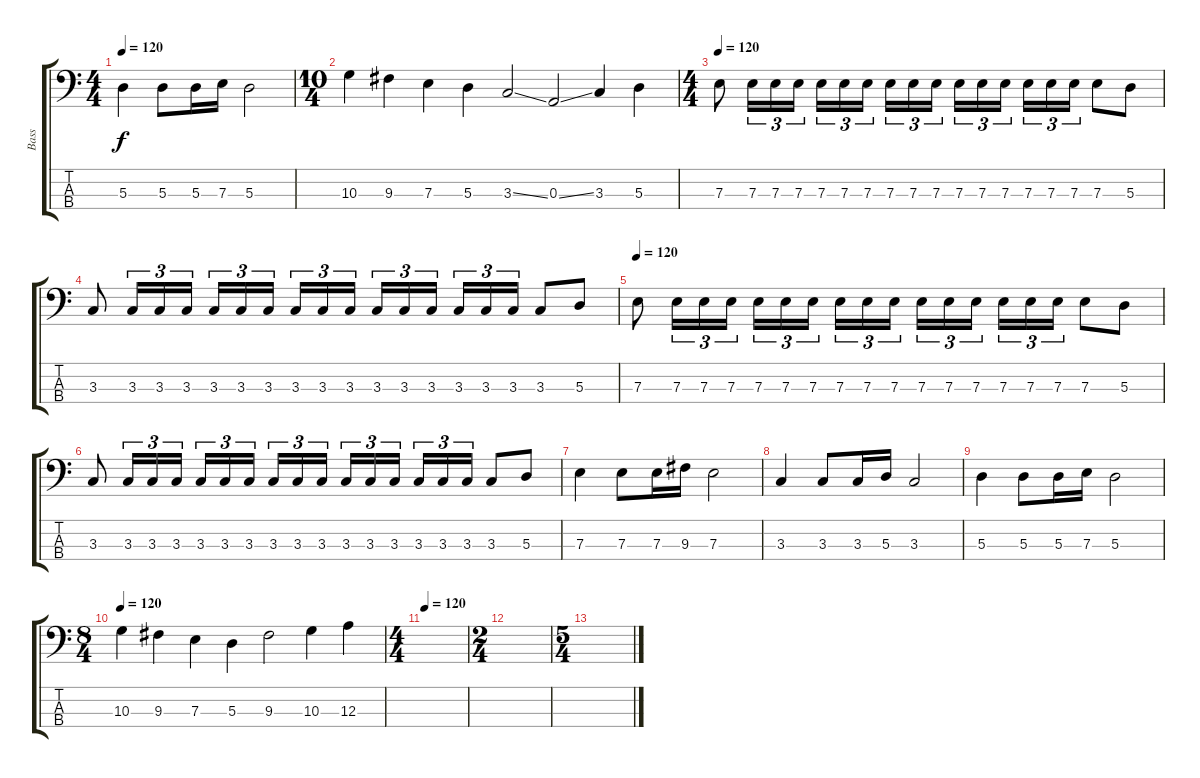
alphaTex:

\track ("Bass" "Bass") {instrument electricbasspick}
\staff {score tabs}
\tuning (G2 D2 A1 E1) {hide}
\ts (4 4)
\tempo 120
\clef f4
\ks c
5.3.4{dy f} 5.3.8 5.3.16 7.3.16 5.3.2 |
\ts (10 4)
10.3.4 9.3.4 7.3.4 5.3.4 3.3{ss}.2 0.3{ss}.2 3.3.4 5.3.4 |
\ts (4 4)
\tempo 120
7.3.8{volume 16} 7.3.16{tu (3 2)} 7.3.16{tu (3 2)} 7.3.16{tu (3 2)} 7.3.16{tu (3 2)} 7.3.16{tu (3 2)} 7.3.16{tu (3 2)} 7.3.16{tu (3 2)} 7.3.16{tu (3 2)} 7.3.16{tu (3 2)} 7.3.16{tu (3 2)} 7.3.16{tu (3 2)} 7.3.16{tu (3 2)} 7.3.16{tu (3 2)} 7.3.16{tu (3 2)} 7.3.16{tu (3 2)} 7.3.8 5.3.8 |
3.3.8 3.3.16{tu (3 2)} 3.3.16{tu (3 2)} 3.3.16{tu (3 2)} 3.3.16{tu (3 2)} 3.3.16{tu (3 2)} 3.3.16{tu (3 2)} 3.3.16{tu (3 2)} 3.3.16{tu (3 2)} 3.3.16{tu (3 2)} 3.3.16{tu (3 2)} 3.3.16{tu (3 2)} 3.3.16{tu (3 2)} 3.3.16{tu (3 2)} 3.3.16{tu (3 2)} 3.3.16{tu (3 2)} 3.3.8 5.3.8 |
\tempo 120
7.3.8 7.3.16{tu (3 2)} 7.3.16{tu (3 2)} 7.3.16{tu (3 2)} 7.3.16{tu (3 2)} 7.3.16{tu (3 2)} 7.3.16{tu (3 2)} 7.3.16{tu (3 2)} 7.3.16{tu (3 2)} 7.3.16{tu (3 2)} 7.3.16{tu (3 2)} 7.3.16{tu (3 2)} 7.3.16{tu (3 2)} 7.3.16{tu (3 2)} 7.3.16{tu (3 2)} 7.3.16{tu (3 2)} 7.3.8 5.3.8 |
3.3.8 3.3.16{tu (3 2)} 3.3.16{tu (3 2)} 3.3.16{tu (3 2)} 3.3.16{tu (3 2)} 3.3.16{tu (3 2)} 3.3.16{tu (3 2)} 3.3.16{tu (3 2)} 3.3.16{tu (3 2)} 3.3.16{tu (3 2)} 3.3.16{tu (3 2)} 3.3.16{tu (3 2)} 3.3.16{tu (3 2)} 3.3.16{tu (3 2)} 3.3.16{tu (3 2)} 3.3.16{tu (3 2)} 3.3.8 5.3.8 |
7.3.4 7.3.8 7.3.16 9.3.16 7.3.2 |
3.3.4 3.3.8 3.3.16 5.3.16 3.3.2 |
5.3.4 5.3.8 5.3.16 7.3.16 5.3.2 |
\ts (8 4)
\tempo 120
10.3.4 9.3.4 7.3.4 5.3.4 9.3.2 10.3.4 12.3.4 |
\ts (4 4)
\tempo 120
|
\ts (2 4)
|
\ts (5 4)
